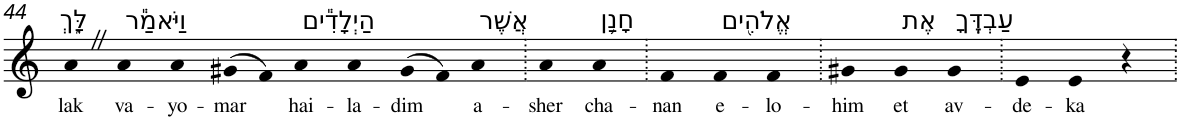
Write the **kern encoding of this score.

**kern	**text
*part1	*part1
*staff1	*staff1
*I"Piano	*
*I'Pno	*
!!LO:PB:g=z
*clefG2	*
*k[]	*
=44	=44
!LO:TX:a:t=לָּ֑ךְ	!
!	!LO:LY:b
4aZ	lak
!LO:TX:a:t=וַיֹּאמַ֕ר	!
!	!LO:LY:b
4a	va-
!	!LO:LY:b
4a	-yo-
!	!LO:LY:b
(>8g#X	-mar
8f)	.
!LO:TX:a:t=הַיְלָדִ֕ים	!
!	!LO:LY:b
4a	hai-
!	!LO:LY:b
4a	-la-
!	!LO:LY:b
(>8g#	-dim
8f)	.
!LO:TX:a:t=אֲשֶׁר	!
!	!LO:LY:b
4a	a-
=45.	=45.
!	!LO:LY:b
4a	-sher
!LO:TX:a:t=חָנַ֥ן	!
!	!LO:LY:b
4a	cha-
=46.	=46.
!	!LO:LY:b
4f	-nan
!LO:TX:a:t=אֱלֹהִ֖ים	!
!	!LO:LY:b
4f	e-
!	!LO:LY:b
4f	-lo-
=47.	=47.
!	!LO:LY:b
4g#X	-him
!LO:TX:a:t=אֶת	!
!	!LO:LY:b
4g#	et
!LO:TX:a:t=עַבְדֶּֽךָ	!
!	!LO:LY:b
4g#	av-
=48.	=48.
!	!LO:LY:b
4e	-de-
!	!LO:LY:b
4e	-ka
4r	.
=.	=.
*-	*-
